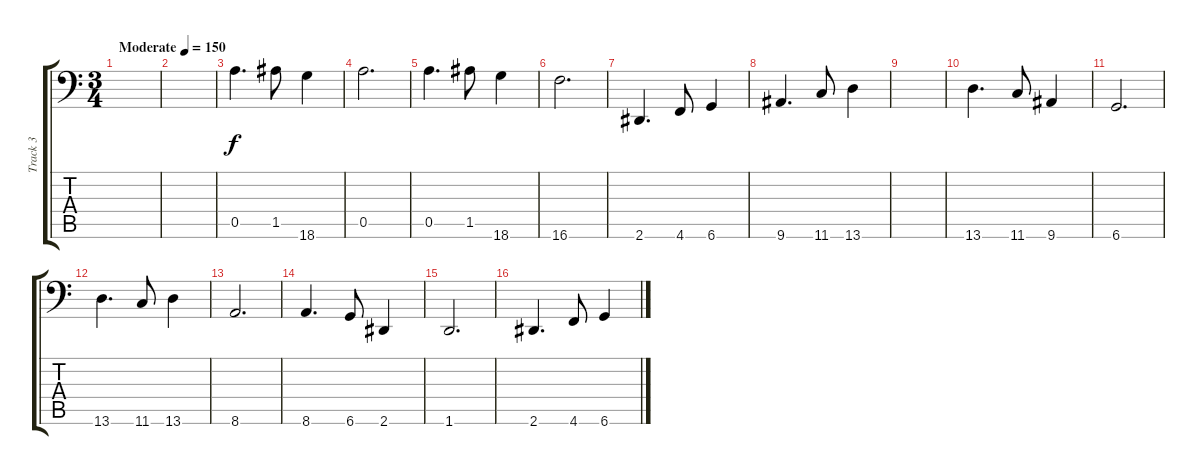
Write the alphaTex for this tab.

\track ("Track 3" "Track 3") {instrument electricbasspick}
\staff {score tabs}
\tuning (E4 B3 G3 D3 A2 Db1) {hide}
\ts (3 4)
\tempo (150 "Moderate")
\clef f4
\ks c
|
|
0.5.4{d} 1.5.8 18.6.4 |
0.5.2{d} |
0.5.4{d} 1.5.8 18.6.4 |
16.6.2{d} |
2.6.4{d} 4.6.8 6.6.4 |
9.6.4{d} 11.6.8 13.6.4 |
|
13.6.4{d} 11.6.8 9.6.4 |
6.6.2{d} |
13.6.4{d} 11.6.8 13.6.4 |
8.6.2{d} |
8.6.4{d} 6.6.8 2.6.4 |
1.6.2{d} |
2.6.4{d} 4.6.8 6.6.4
